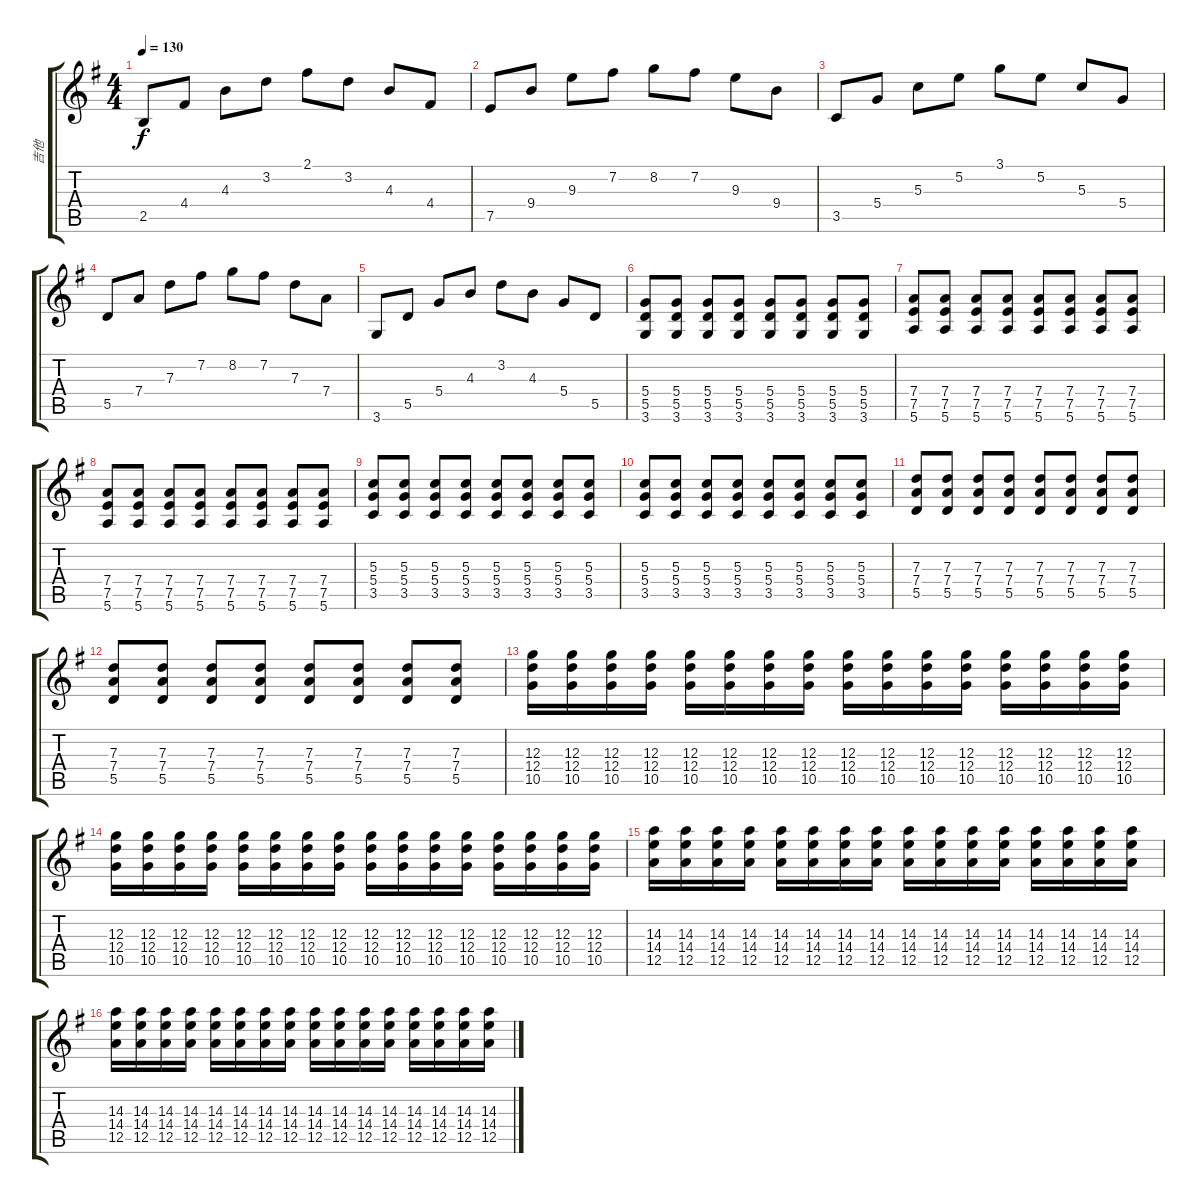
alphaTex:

\track ("吉他" "吉他") {instrument acousticguitarsteel}
\staff {score tabs}
\tuning (E4 B3 G3 D3 A2 E2) {hide}
\ts (4 4)
\tempo 130
\clef g2
\ks g
2.5.8{dy f} 4.4.8 4.3.8 3.2.8 2.1.8 3.2.8 4.3.8 4.4.8 |
7.5.8 9.4.8 9.3.8 7.2.8 8.2.8 7.2.8 9.3.8 9.4.8 |
3.5.8 5.4.8 5.3.8 5.2.8 3.1.8 5.2.8 5.3.8 5.4.8 |
5.5.8 7.4.8 7.3.8 7.2.8 8.2.8 7.2.8 7.3.8 7.4.8 |
3.6.8 5.5.8 5.4.8 4.3.8 3.2.8 4.3.8 5.4.8 5.5.8 |
(5.4 5.5 3.6).8 (5.4 5.5 3.6).8 (5.4 5.5 3.6).8 (5.4 5.5 3.6).8 (5.4 5.5 3.6).8 (5.4 5.5 3.6).8 (5.4 5.5 3.6).8 (5.4 5.5 3.6).8 |
(7.4 7.5 5.6).8 (7.4 7.5 5.6).8 (7.4 7.5 5.6).8 (7.4 7.5 5.6).8 (7.4 7.5 5.6).8 (7.4 7.5 5.6).8 (7.4 7.5 5.6).8 (7.4 7.5 5.6).8 |
(7.4 7.5 5.6).8 (7.4 7.5 5.6).8 (7.4 7.5 5.6).8 (7.4 7.5 5.6).8 (7.4 7.5 5.6).8 (7.4 7.5 5.6).8 (7.4 7.5 5.6).8 (7.4 7.5 5.6).8 |
(5.3 5.4 3.5).8 (5.3 5.4 3.5).8 (5.3 5.4 3.5).8 (5.3 5.4 3.5).8 (5.3 5.4 3.5).8 (5.3 5.4 3.5).8 (5.3 5.4 3.5).8 (5.3 5.4 3.5).8 |
(5.3 5.4 3.5).8 (5.3 5.4 3.5).8 (5.3 5.4 3.5).8 (5.3 5.4 3.5).8 (5.3 5.4 3.5).8 (5.3 5.4 3.5).8 (5.3 5.4 3.5).8 (5.3 5.4 3.5).8 |
(7.3 7.4 5.5).8 (7.3 7.4 5.5).8 (7.3 7.4 5.5).8 (7.3 7.4 5.5).8 (7.3 7.4 5.5).8 (7.3 7.4 5.5).8 (7.3 7.4 5.5).8 (7.3 7.4 5.5).8 |
(7.3 7.4 5.5).8 (7.3 7.4 5.5).8 (7.3 7.4 5.5).8 (7.3 7.4 5.5).8 (7.3 7.4 5.5).8 (7.3 7.4 5.5).8 (7.3 7.4 5.5).8 (7.3 7.4 5.5).8 |
(12.3 12.4 10.5).16 (12.3 12.4 10.5).16 (12.3 12.4 10.5).16 (12.3 12.4 10.5).16 (12.3 12.4 10.5).16 (12.3 12.4 10.5).16 (12.3 12.4 10.5).16 (12.3 12.4 10.5).16 (12.3 12.4 10.5).16 (12.3 12.4 10.5).16 (12.3 12.4 10.5).16 (12.3 12.4 10.5).16 (12.3 12.4 10.5).16 (12.3 12.4 10.5).16 (12.3 12.4 10.5).16 (12.3 12.4 10.5).16 |
(12.3 12.4 10.5).16 (12.3 12.4 10.5).16 (12.3 12.4 10.5).16 (12.3 12.4 10.5).16 (12.3 12.4 10.5).16 (12.3 12.4 10.5).16 (12.3 12.4 10.5).16 (12.3 12.4 10.5).16 (12.3 12.4 10.5).16 (12.3 12.4 10.5).16 (12.3 12.4 10.5).16 (12.3 12.4 10.5).16 (12.3 12.4 10.5).16 (12.3 12.4 10.5).16 (12.3 12.4 10.5).16 (12.3 12.4 10.5).16 |
(14.3 14.4 12.5).16 (14.3 14.4 12.5).16 (14.3 14.4 12.5).16 (14.3 14.4 12.5).16 (14.3 14.4 12.5).16 (14.3 14.4 12.5).16 (14.3 14.4 12.5).16 (14.3 14.4 12.5).16 (14.3 14.4 12.5).16 (14.3 14.4 12.5).16 (14.3 14.4 12.5).16 (14.3 14.4 12.5).16 (14.3 14.4 12.5).16 (14.3 14.4 12.5).16 (14.3 14.4 12.5).16 (14.3 14.4 12.5).16 |
(14.3 14.4 12.5).16 (14.3 14.4 12.5).16 (14.3 14.4 12.5).16 (14.3 14.4 12.5).16 (14.3 14.4 12.5).16 (14.3 14.4 12.5).16 (14.3 14.4 12.5).16 (14.3 14.4 12.5).16 (14.3 14.4 12.5).16 (14.3 14.4 12.5).16 (14.3 14.4 12.5).16 (14.3 14.4 12.5).16 (14.3 14.4 12.5).16 (14.3 14.4 12.5).16 (14.3 14.4 12.5).16 (14.3 14.4 12.5).16
